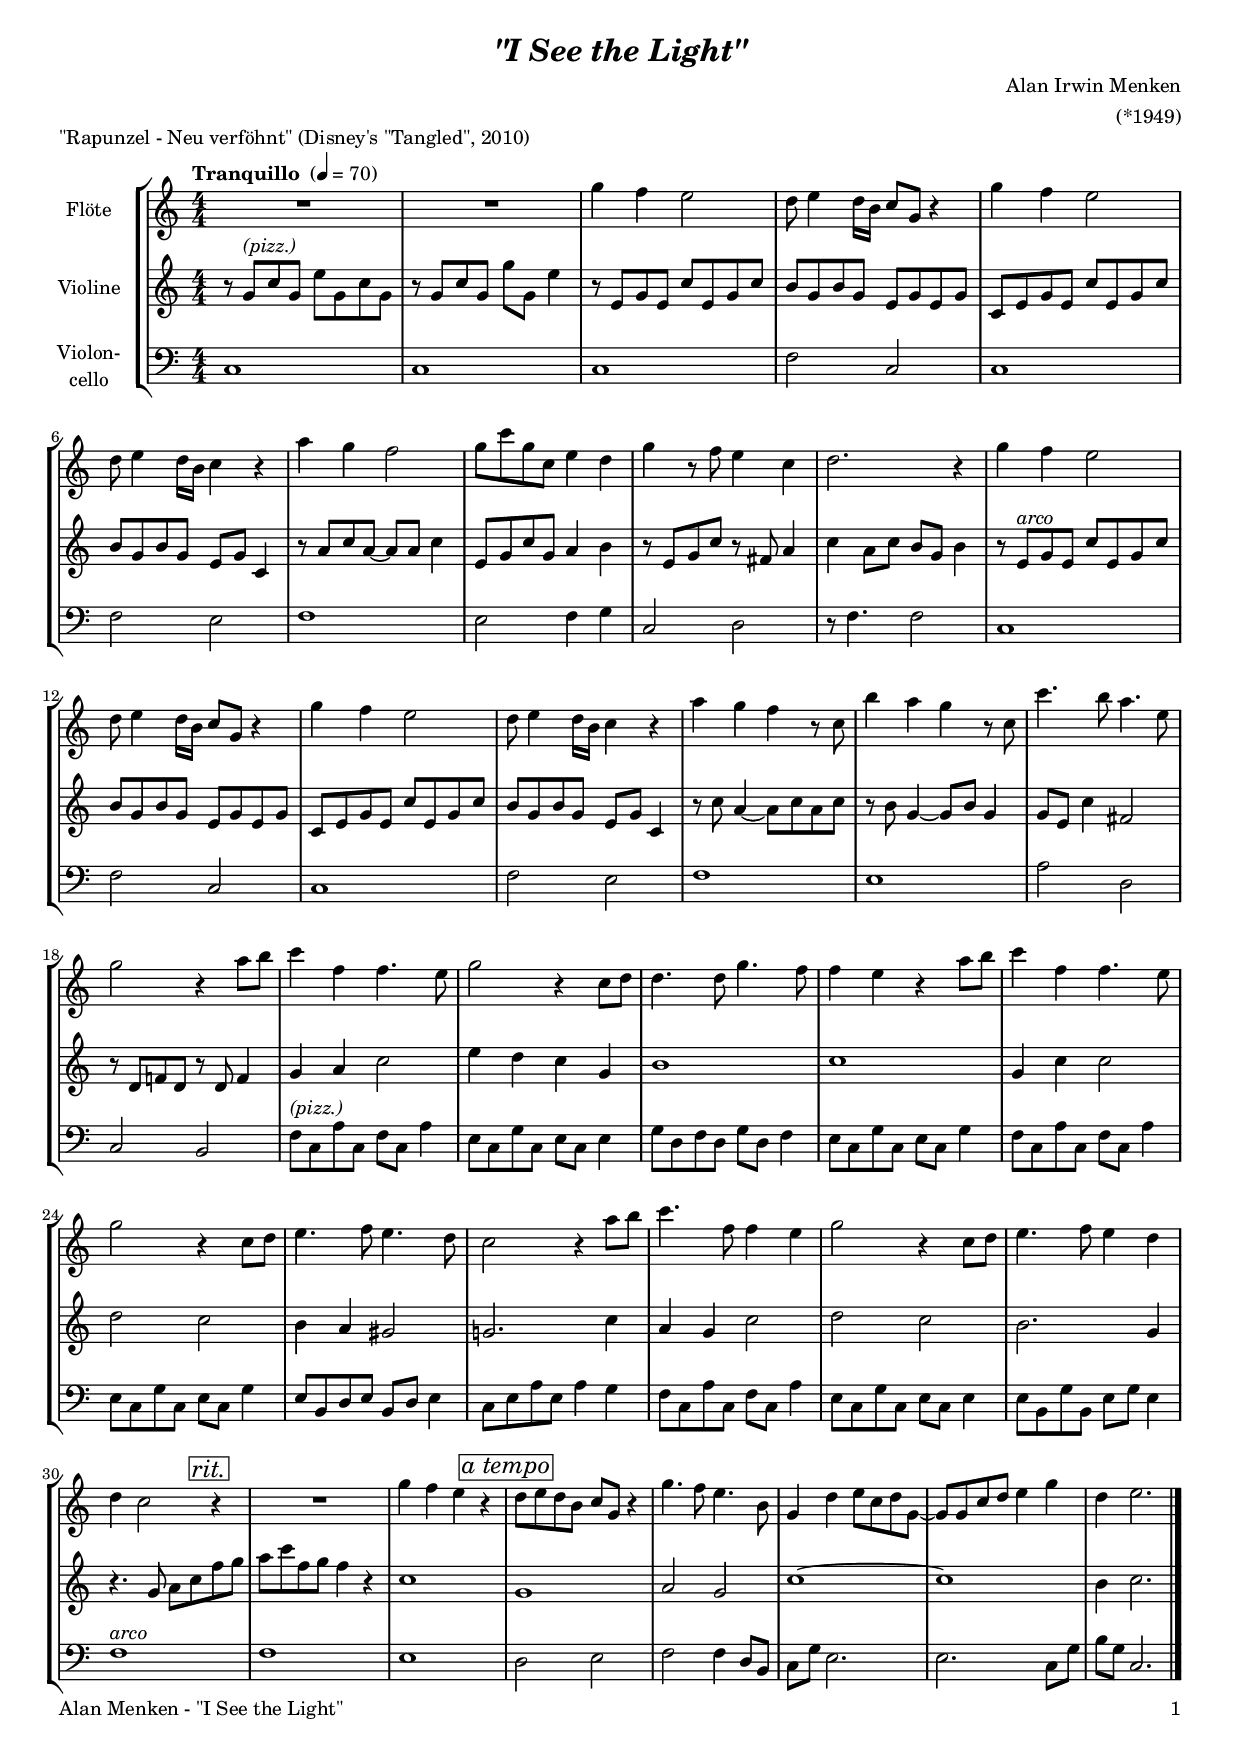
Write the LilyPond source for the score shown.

\version "2.24.4"
\include "deutsch.ly"

#(set-global-staff-size 17)

\header {
  title     = \markup \bold \italic "\"I See the Light\""
  composer  = "Alan Irwin Menken"
  arranger  = "(*1949)"
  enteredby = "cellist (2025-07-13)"
  piece     = "\"Rapunzel - Neu verföhnt\" (Disney's \"Tangled\", 2010)"
}

voiceconsts = {
  \key c \major
  \time 4/4
  \clef "treble"
  \numericTimeSignature
  \compressEmptyMeasures
  % Set default beaming for all staves
%  \set Timing.beamExceptions = #'()
%  \set Timing.baseMoment     = #(ly:make-moment 1 4)
%  \set Timing.beatStructure  = #'(1 1 1)
  \tempo "Tranquillo " 4=70
}

mifl = "flute"
mist = "string ensemble 1"
mivl = "violin"
mivc = "cello"
mipz = "pizzicato strings"

arco = \markup \italic "arco"
atem = \mark \markup \box \italic "a tempo"
pizz = \markup \italic "(pizz.)"
rit  = \mark \markup \box \italic "rit."

va = \relative c''' {
  \voiceconsts

  R1*2
  g4 f e2
  d8 e4 d16 h c8 g r4
  g' f e2

  d8 e4 d16 h c4 r
  a' g f2
  g8 c g c, e4 d
  g r8 f e4 c
  d2. r4
  g f e2

  d8 e4 d16 h c8 g r4
  g' f e2
  d8 e4 d16 h c4 r

  a' g f r8 c
  h'4 a g r8 c,
  c'4. h8 a4. e8
  g2 r4 a8 h
  c4 f, f4. e8
  g2 r4 c,8 d

  d4. d8 g4. f8
  f4 e r a8 h
  c4 f, f4. e8
  g2 r4 c,8 d
  e4. f8 e4. d8

  c2 r4 a'8 h
  c4. f,8 f4 e
  g2 r4 c,8 d
  e4. f8 e4 d
  d c2 \rit r4
  R1

  g'4 f e r \atem
  d8 e d h c g r4
  g'4. f8 e4. h8
  g4 d' e8 c d g,~
  g g c d e4 g
  d e2. \bar "|."
}

vb = \relative c'' {
  \voiceconsts

  r8 g^\pizz c g e' g, c g
  r g c g g' g, e'4
  r8 e, g e c' e, g c
  h g h g e g e g
  c, e g e c' e, g c

  h g h g e g c,4
  r8 a' c a~ a a c4
  e,8 g c g a4 h
  r8 e, g c r fis, a4
  c a8 c h g h4
  \set Staff.midiInstrument = \mivl
  r8 e,^\arco g e c' e, g c

  h g h g e g e g
  c, e g e c' e, g c
  h g h g e g c,4

  r8 c' a4~ a8 c a c
  r h g4~ g8 h g4
  g8 e c'4 fis,2
  r8 d f! d r d f4
  g a c2
  e4 d c g

  h1
  c
  g4 c c2
  d c
  h4 a gis2

  g!2. c4
  a g c2
  d c
  h2. g4
  r4. g8 a c \rit f g
  a c f, g f4 r

  c1 \atem
  g
  a2 g
  c1~
  c
  h4 c2. \bar "|."
}

vc = \relative c {
  \voiceconsts
  \clef "bass"

  c1
  c
  c
  f2 c
  c1

  f2 e
  f1
  e2 f4 g
  c,2 d
  r8 f4. f2
  c1

  f2 c
  c1
  f2 e

  f1
  e
  a2 d,
  c h
  \set Staff.midiInstrument = \mipz
  f'8^\pizz c a' c, f c a'4
  e8 c g' c, e c e4

  g8 d f d g d f4
  e8 c g' c, e c g'4
  f8 c a' c, f c a'4
  e8 c g' c, e c g'4
  e8 h d e h d e4

  c8 e a e a4 g
  f8 c a' c, f c a'4
  e8 c g' c, e c e4
  e8 h g' h, e g e4
  \set Staff.midiInstrument = \mivc
  f1^\arco
  f

  e \atem
  d2 e
  f f4 d8 h
  c g' e2.
  e c8 g'
  h g c,2. \bar "|."
}


music = \new StaffGroup <<
      \new Staff {
	\set Staff.midiInstrument = \mifl
	\set Staff.instrumentName = \markup \center-column { "Flöte" }
	\transpose c c { \va }
      }

      \new Staff {
	\set Staff.midiInstrument = \mipz
	\set Staff.instrumentName = \markup \center-column { "Violine" }
	\transpose c c { \vb }
      }

      \new Staff {
	\set Staff.midiInstrument = \mivc
	\set Staff.instrumentName = \markup \center-column { "Violon-" "cello" }
	\transpose c c { \vc }
      }
>>

\book {
   \paper {
    print-page-number = ##t
    print-first-page-number = ##t
    ragged-last-bottom = ##f
    oddHeaderMarkup = \markup \null
    evenHeaderMarkup = \markup \null
    oddFooterMarkup = \markup {
      \fill-line {
        \if \should-print-page-number
        "Alan Menken - \"I See the Light\"" \fromproperty #'page:page-number-string
      }
    }
    evenFooterMarkup = \oddFooterMarkup
  } \score {
    \music
    \layout {}
  }

  \score {
    \unfoldRepeats \music

    \midi {
      \context {
        \Score
      }
    }
  }
}